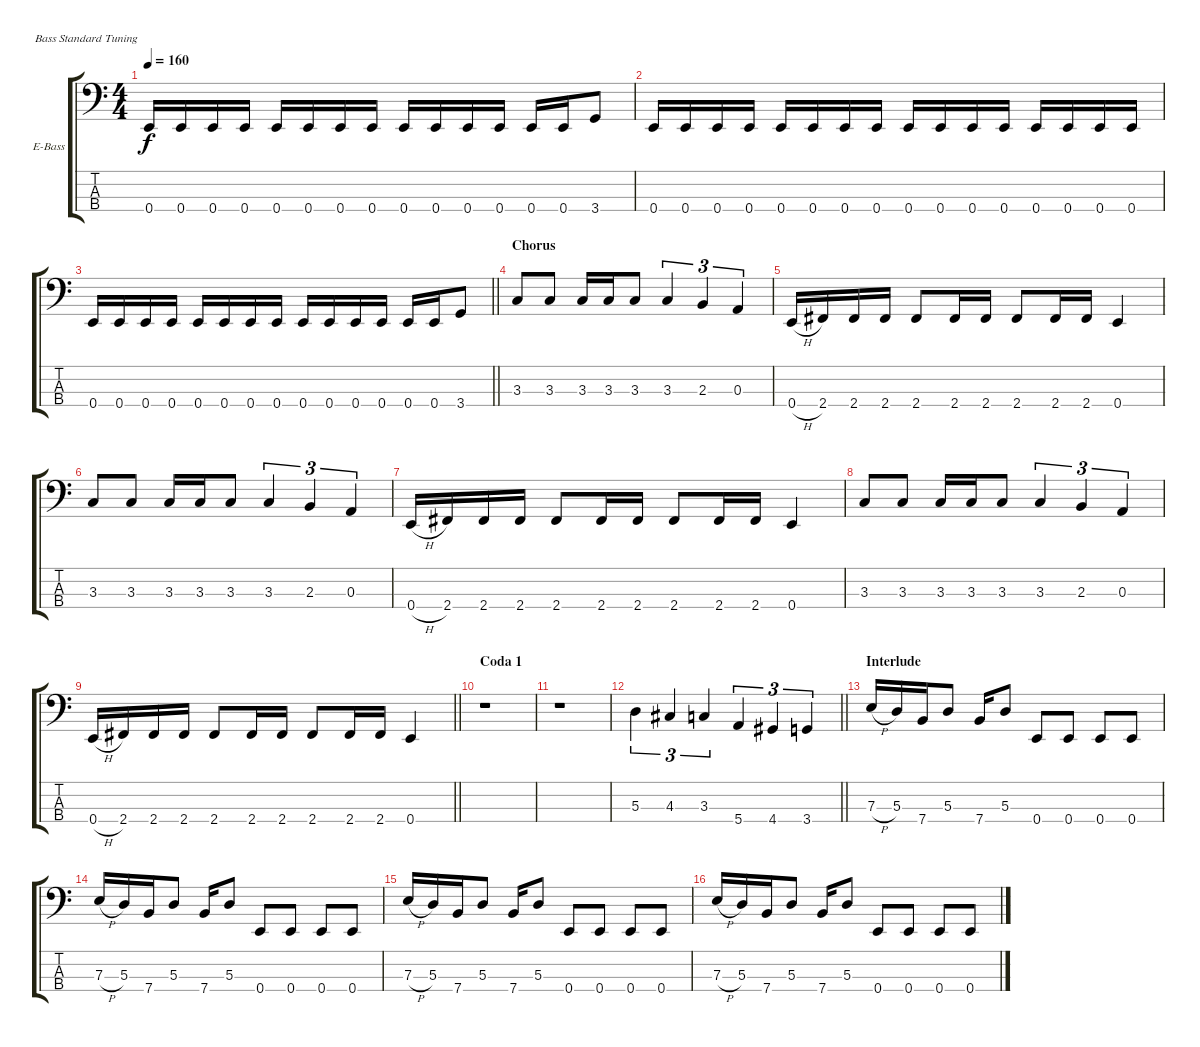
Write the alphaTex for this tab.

\bracketExtendMode groupsimilarinstruments
\firstSystemTrackNameOrientation horizontal
\otherSystemsTrackNameOrientation horizontal
\track ("Bass" "E-Bass") {instrument electricbassfinger}
\staff {score tabs}
\tuning (G2 D2 A1 E1)
\ts (4 4)
\tempo 160
\clef f4
\ks c
0.4.16{dy f} 0.4.16 0.4.16 0.4.16 0.4.16 0.4.16 0.4.16 0.4.16 0.4.16 0.4.16 0.4.16 0.4.16 0.4.16 0.4.16 3.4.8 |
0.4.16 0.4.16 0.4.16 0.4.16 0.4.16 0.4.16 0.4.16 0.4.16 0.4.16 0.4.16 0.4.16 0.4.16 0.4.16 0.4.16 0.4.16 0.4.16 |
\barLineRight lightlight
0.4.16 0.4.16 0.4.16 0.4.16 0.4.16 0.4.16 0.4.16 0.4.16 0.4.16 0.4.16 0.4.16 0.4.16 0.4.16 0.4.16 3.4.8 |
\section ("" "Chorus")
3.3.8 3.3.8 3.3.16 3.3.16 3.3.8 3.3.4{tu (3 2)} 2.3.4{tu (3 2)} 0.3.4{tu (3 2)} |
0.4{h}.16 2.4.16 2.4.16 2.4.16 2.4.8 2.4.16 2.4.16 2.4.8 2.4.16 2.4.16 0.4.4 |
3.3.8 3.3.8 3.3.16 3.3.16 3.3.8 3.3.4{tu (3 2)} 2.3.4{tu (3 2)} 0.3.4{tu (3 2)} |
0.4{h}.16 2.4.16 2.4.16 2.4.16 2.4.8 2.4.16 2.4.16 2.4.8 2.4.16 2.4.16 0.4.4 |
3.3.8 3.3.8 3.3.16 3.3.16 3.3.8 3.3.4{tu (3 2)} 2.3.4{tu (3 2)} 0.3.4{tu (3 2)} |
\barLineRight lightlight
0.4{h}.16 2.4.16 2.4.16 2.4.16 2.4.8 2.4.16 2.4.16 2.4.8 2.4.16 2.4.16 0.4.4 |
\section ("" "Coda 1")
r.1 |
r.1 |
\barLineRight lightlight
5.3.4{tu (3 2)} 4.3.4{tu (3 2)} 3.3.4{tu (3 2)} 5.4.4{tu (3 2)} 4.4.4{tu (3 2)} 3.4.4{tu (3 2)} |
\section ("" "Interlude")
7.3{h}.16 5.3.16 7.4.16 5.3.8 7.4.16 5.3.8 0.4.8 0.4.8 0.4.8 0.4.8 |
7.3{h}.16 5.3.16 7.4.16 5.3.8 7.4.16 5.3.8 0.4.8 0.4.8 0.4.8 0.4.8 |
7.3{h}.16 5.3.16 7.4.16 5.3.8 7.4.16 5.3.8 0.4.8 0.4.8 0.4.8 0.4.8 |
7.3{h}.16 5.3.16 7.4.16 5.3.8 7.4.16 5.3.8 0.4.8 0.4.8 0.4.8 0.4.8
